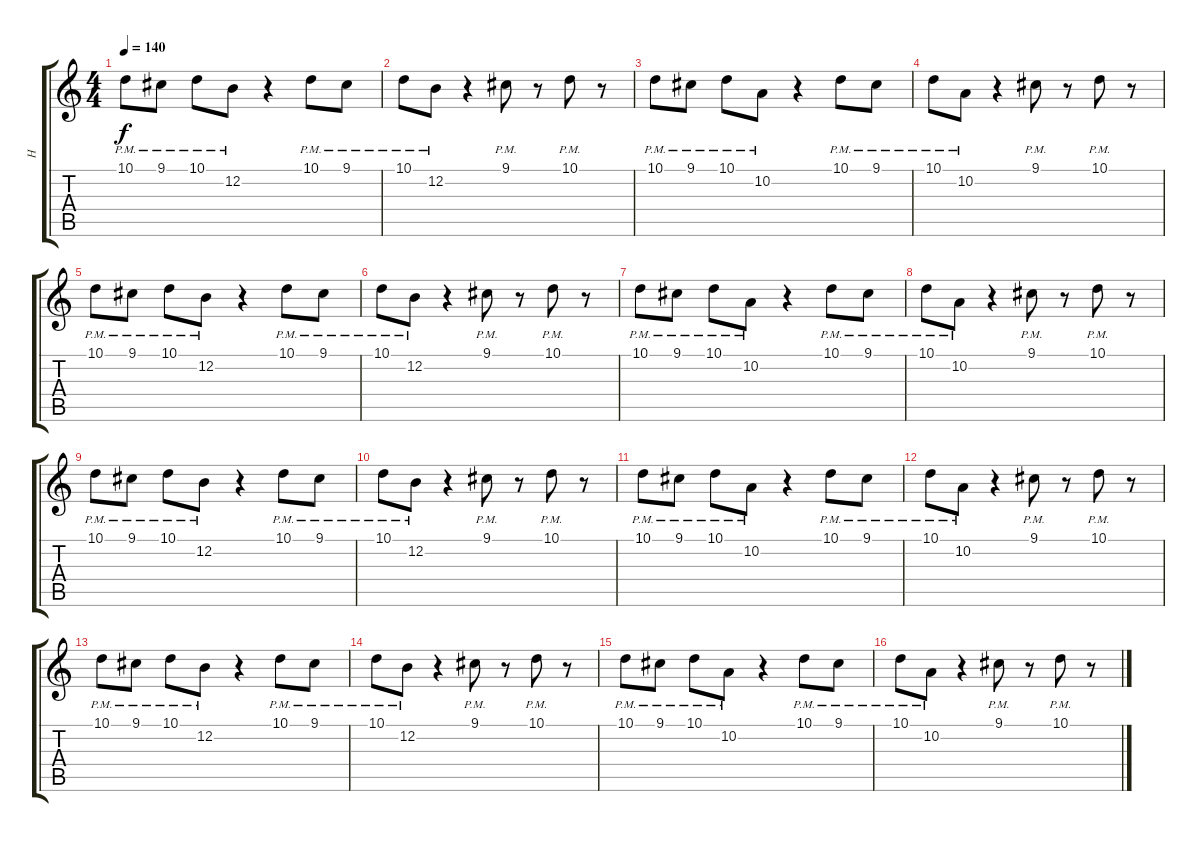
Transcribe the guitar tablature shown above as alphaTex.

\track ("H" "H") {instrument accordion}
\staff {score tabs}
\tuning (E4 B3 G3 D3 A2 E2) {hide}
\ts (4 4)
\tempo 140
\clef g2
\ks c
10.1{pm}.8{dy f} 9.1{pm}.8 10.1{pm}.8 12.2{pm}.8 r.4 10.1{pm}.8 9.1{pm}.8 |
10.1{pm}.8 12.2{pm}.8 r.4 9.1{pm}.8 r.8 10.1{pm}.8 r.8 |
10.1{pm}.8 9.1{pm}.8 10.1{pm}.8 10.2{pm}.8 r.4 10.1{pm}.8 9.1{pm}.8 |
10.1{pm}.8 10.2{pm}.8 r.4 9.1{pm}.8 r.8 10.1{pm}.8 r.8 |
10.1{pm}.8 9.1{pm}.8 10.1{pm}.8 12.2{pm}.8 r.4 10.1{pm}.8 9.1{pm}.8 |
10.1{pm}.8 12.2{pm}.8 r.4 9.1{pm}.8 r.8 10.1{pm}.8 r.8 |
10.1{pm}.8 9.1{pm}.8 10.1{pm}.8 10.2{pm}.8 r.4 10.1{pm}.8 9.1{pm}.8 |
10.1{pm}.8 10.2{pm}.8 r.4 9.1{pm}.8 r.8 10.1{pm}.8 r.8 |
10.1{pm}.8 9.1{pm}.8 10.1{pm}.8 12.2{pm}.8 r.4 10.1{pm}.8 9.1{pm}.8 |
10.1{pm}.8 12.2{pm}.8 r.4 9.1{pm}.8 r.8 10.1{pm}.8 r.8 |
10.1{pm}.8 9.1{pm}.8 10.1{pm}.8 10.2{pm}.8 r.4 10.1{pm}.8 9.1{pm}.8 |
10.1{pm}.8 10.2{pm}.8 r.4 9.1{pm}.8 r.8 10.1{pm}.8 r.8 |
10.1{pm}.8 9.1{pm}.8 10.1{pm}.8 12.2{pm}.8 r.4 10.1{pm}.8 9.1{pm}.8 |
10.1{pm}.8 12.2{pm}.8 r.4 9.1{pm}.8 r.8 10.1{pm}.8 r.8 |
10.1{pm}.8 9.1{pm}.8 10.1{pm}.8 10.2{pm}.8 r.4 10.1{pm}.8 9.1{pm}.8 |
10.1{pm}.8 10.2{pm}.8 r.4 9.1{pm}.8 r.8 10.1{pm}.8 r.8
